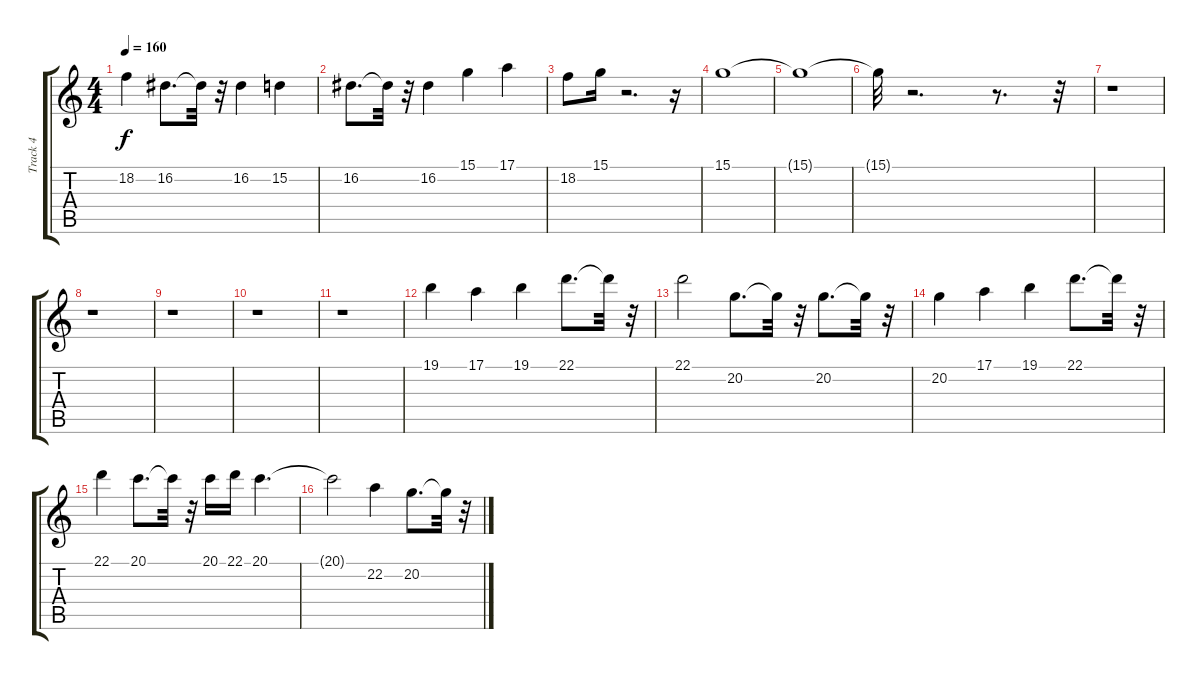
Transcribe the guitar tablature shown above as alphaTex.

\track ("Track 4" "Track 4") {instrument voiceoohs}
\staff {score tabs}
\tuning (E4 B3 G3 D3 A2 E2) {hide}
\ts (4 4)
\tempo 160
\clef g2
\ks c
18.2.4{dy f} 16.2.8{d} 16.2{t}.32 r.32 16.2.4 15.2.4 |
16.2.8{d} 16.2{t}.32 r.32 16.2.4 15.1.4 17.1.4 |
18.2.8 15.1.16 r.2{d} r.16 |
15.1.1 |
15.1{t}.1 |
15.1{t}.32 r.2{d} r.8{d} r.32 |
r.1 |
r.1 |
r.1 |
r.1 |
r.1 |
19.1.4 17.1.4 19.1.4 22.1.8{d} 22.1{t}.32 r.32 |
22.1.2 20.2.8{d} 20.2{t}.32 r.32 20.2.8{d} 20.2{t}.32 r.32 |
20.2.4 17.1.4 19.1.4 22.1.8{d} 22.1{t}.32 r.32 |
22.1.4 20.1.8{d} 20.1{t}.32 r.32 20.1.16 22.1.16 20.1.4{d} |
20.1{t}.2 22.2.4 20.2.8{d} 20.2{t}.32 r.32
